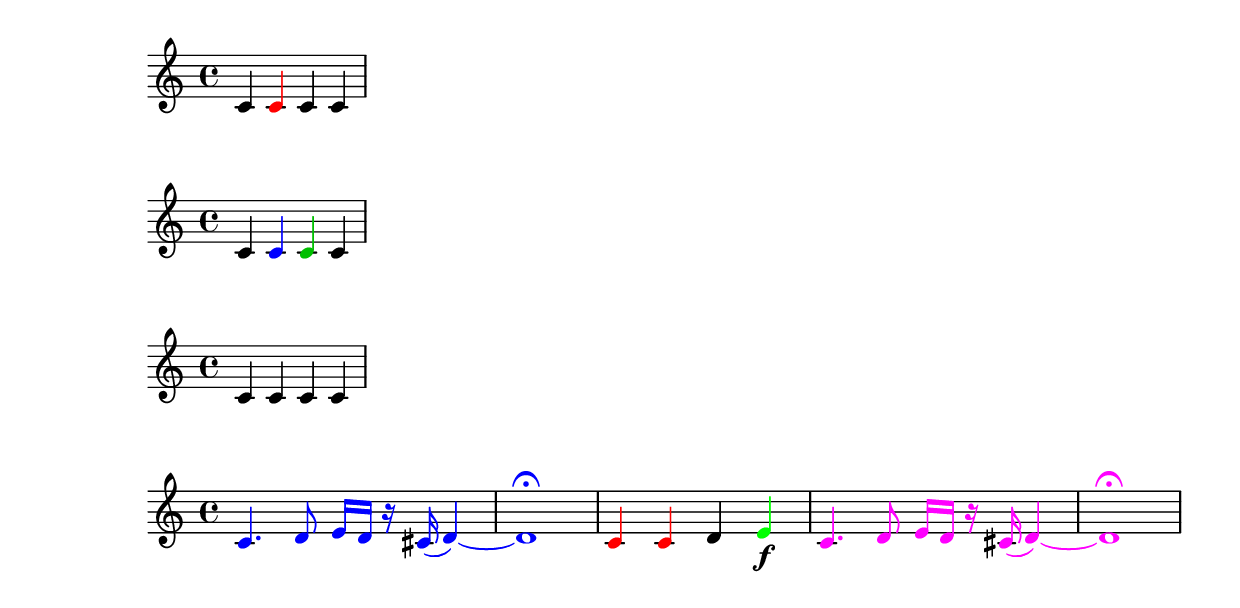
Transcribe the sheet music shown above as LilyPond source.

\version "2.20.0"

% https://lilypondblog.org/2014/03/music-functions-2-start-doing-something-useful/

makeRedNote =
#(define-music-function ()()
   #{
     \once \override NoteHead.color = #red
     \once \override Stem.color = #red
   #})

\relative c' {
  c4 \makeRedNote c c c
}



% Needs an argument of scheme type color

% create arbitrary color
% #'(R G B)
% #'(0 0.75 0)
% see tutorial to see how to refer to scheme values
% (with a ' or with a '()
% http://lilypond.org/doc/v2.18/Documentation/extending/scheme-tutorial.en.html
% kind of hard to find

colorNote =
#(define-music-function (my-color)
(color?)
#{
  \once \override NoteHead.color = #my-color
  \once \override Stem.color = #my-color
  #})

\relative c' {
  c4 \colorNote #blue c \colorNote #'(0 0.75 0) c c
}


% Process a music argument

% functions and predicates with the ly: prefix (like ly:music?)
% are defined by LilyPond

% return the music element
noOp = 
#(define-music-function (my-music)
(ly:music?)
#{
        #my-music
#})

% same as noOp, except since my-music is a scheme music expression,
% can use it directly in the scheme function

noOpTwo = 
#(define-music-function (my-music)
(ly:music?)
  my-music
)

\relative c' {
   c4 \noOp c \noOpTwo c c
}


% Coloring arbitrary music with arbitrary colors

colorMusic =
#(define-music-function (my-color my-music)
   (color? ly:music?)
   #{
     \temporary \override NoteHead.color = $my-color
     \temporary \override Stem.color = $my-color
     \temporary \override Flag.color = $my-color
     \temporary \override Beam.color = $my-color
     \temporary \override Rest.color = $my-color
     \temporary \override Slur.color = $my-color
     \temporary \override PhrasingSlur.color = $my-color
     \temporary \override Tie.color = $my-color
     \temporary \override Script.color = $my-color
     \temporary \override Dots.color = $my-color
     
     $my-music
     
     \revert NoteHead.color
     \revert Stem.color
     \revert Flag.color
     \revert Beam.color
     \revert Rest.color
     \revert Slur.color
     \revert PhrasingSlur.color
     \revert Tie.color
     \revert Script.color
     \revert Dots.color
   #})


myMusic = \relative c' {
  c4. d8 e16 d r cis( d4) ~ | d1 \fermata
}

\relative c' {
  \colorMusic #blue \myMusic 
  \colorMusic #red { c4 c } d \colorMusic #green e\f
  \colorMusic #magenta \myMusic
}